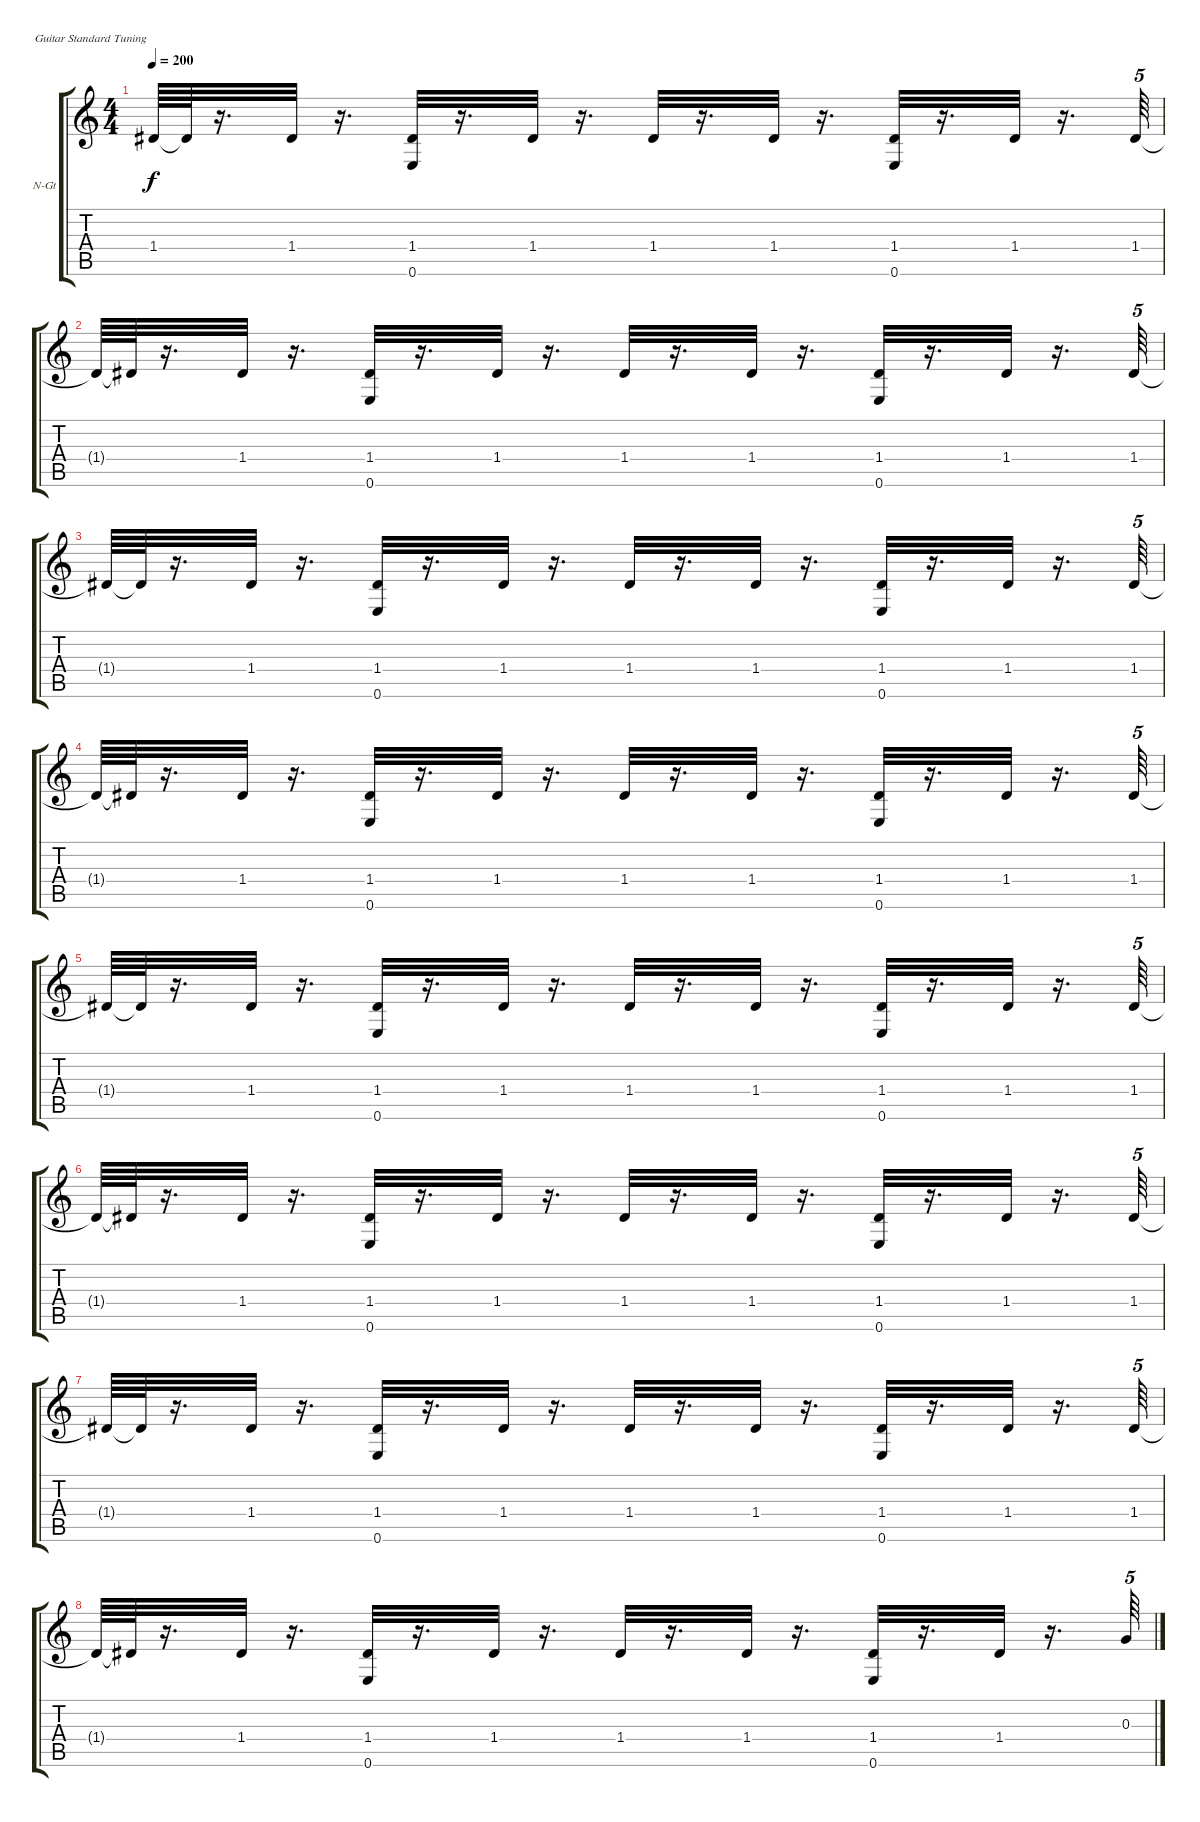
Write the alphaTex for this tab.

\bracketExtendMode groupsimilarinstruments
\firstSystemTrackNameOrientation horizontal
\otherSystemsTrackNameOrientation horizontal
\track ("Акустика" "N-Gt") {instrument acousticguitarnylon}
\staff {score tabs}
\tuning (E4 B3 G3 D3 A2 E2)
\ts (4 4)
\tempo 200
\clef g2
\ks c
1.4{t}.64{dy f} 1.4{t}.64 r.16{d} 1.4.32 r.16{d} (1.4 0.6).32 r.16{d} 1.4.32 r.16{d} 1.4.32 r.16{d} 1.4.32 r.16{d} (1.4 0.6).32 r.16{d} 1.4.32 r.16{d} 1.4.64{tu (5 4)} |
1.4{t}.64 1.4{t}.64 r.16{d} 1.4.32 r.16{d} (1.4 0.6).32 r.16{d} 1.4.32 r.16{d} 1.4.32 r.16{d} 1.4.32 r.16{d} (1.4 0.6).32 r.16{d} 1.4.32 r.16{d} 1.4.64{tu (5 4)} |
1.4{t}.64 1.4{t}.64 r.16{d} 1.4.32 r.16{d} (1.4 0.6).32 r.16{d} 1.4.32 r.16{d} 1.4.32 r.16{d} 1.4.32 r.16{d} (1.4 0.6).32 r.16{d} 1.4.32 r.16{d} 1.4.64{tu (5 4)} |
1.4{t}.64 1.4{t}.64 r.16{d} 1.4.32 r.16{d} (1.4 0.6).32 r.16{d} 1.4.32 r.16{d} 1.4.32 r.16{d} 1.4.32 r.16{d} (1.4 0.6).32 r.16{d} 1.4.32 r.16{d} 1.4.64{tu (5 4)} |
1.4{t}.64 1.4{t}.64 r.16{d} 1.4.32 r.16{d} (1.4 0.6).32 r.16{d} 1.4.32 r.16{d} 1.4.32 r.16{d} 1.4.32 r.16{d} (1.4 0.6).32 r.16{d} 1.4.32 r.16{d} 1.4.64{tu (5 4)} |
1.4{t}.64 1.4{t}.64 r.16{d} 1.4.32 r.16{d} (1.4 0.6).32 r.16{d} 1.4.32 r.16{d} 1.4.32 r.16{d} 1.4.32 r.16{d} (1.4 0.6).32 r.16{d} 1.4.32 r.16{d} 1.4.64{tu (5 4)} |
1.4{t}.64 1.4{t}.64 r.16{d} 1.4.32 r.16{d} (1.4 0.6).32 r.16{d} 1.4.32 r.16{d} 1.4.32 r.16{d} 1.4.32 r.16{d} (1.4 0.6).32 r.16{d} 1.4.32 r.16{d} 1.4.64{tu (5 4)} |
1.4{t}.64 1.4{t}.64 r.16{d} 1.4.32 r.16{d} (1.4 0.6).32 r.16{d} 1.4.32 r.16{d} 1.4.32 r.16{d} 1.4.32 r.16{d} (1.4 0.6).32 r.16{d} 1.4.32 r.16{d} 0.3.64{tu (5 4)}
